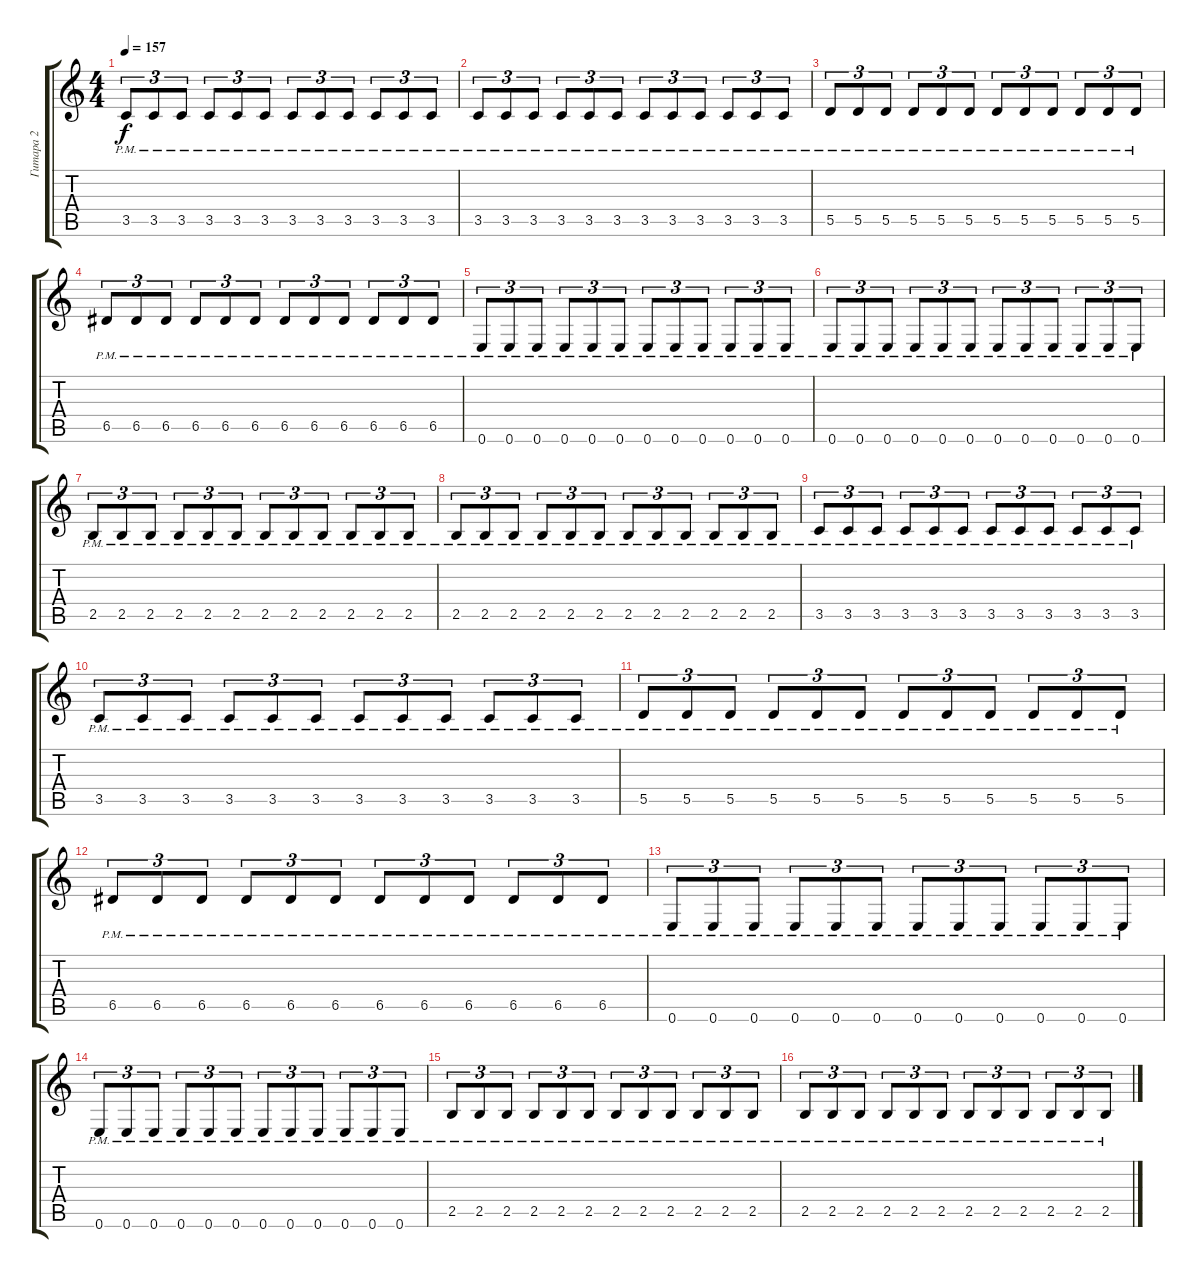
\track ("Гитара 2" "Гитара 2") {instrument distortionguitar}
\staff {score tabs}
\tuning (E4 B3 G3 D3 A2 E2) {hide}
\ts (4 4)
\tempo 157
\clef g2
\ks c
3.5{pm}.8{tu (3 2) dy f} 3.5{pm}.8{tu (3 2)} 3.5{pm}.8{tu (3 2)} 3.5{pm}.8{tu (3 2)} 3.5{pm}.8{tu (3 2)} 3.5{pm}.8{tu (3 2)} 3.5{pm}.8{tu (3 2)} 3.5{pm}.8{tu (3 2)} 3.5{pm}.8{tu (3 2)} 3.5{pm}.8{tu (3 2)} 3.5{pm}.8{tu (3 2)} 3.5{pm}.8{tu (3 2)} |
3.5{pm}.8{tu (3 2)} 3.5{pm}.8{tu (3 2)} 3.5{pm}.8{tu (3 2)} 3.5{pm}.8{tu (3 2)} 3.5{pm}.8{tu (3 2)} 3.5{pm}.8{tu (3 2)} 3.5{pm}.8{tu (3 2)} 3.5{pm}.8{tu (3 2)} 3.5{pm}.8{tu (3 2)} 3.5{pm}.8{tu (3 2)} 3.5{pm}.8{tu (3 2)} 3.5{pm}.8{tu (3 2)} |
5.5{pm}.8{tu (3 2)} 5.5{pm}.8{tu (3 2)} 5.5{pm}.8{tu (3 2)} 5.5{pm}.8{tu (3 2)} 5.5{pm}.8{tu (3 2)} 5.5{pm}.8{tu (3 2)} 5.5{pm}.8{tu (3 2)} 5.5{pm}.8{tu (3 2)} 5.5{pm}.8{tu (3 2)} 5.5{pm}.8{tu (3 2)} 5.5{pm}.8{tu (3 2)} 5.5{pm}.8{tu (3 2)} |
6.5{pm}.8{tu (3 2)} 6.5{pm}.8{tu (3 2)} 6.5{pm}.8{tu (3 2)} 6.5{pm}.8{tu (3 2)} 6.5{pm}.8{tu (3 2)} 6.5{pm}.8{tu (3 2)} 6.5{pm}.8{tu (3 2)} 6.5{pm}.8{tu (3 2)} 6.5{pm}.8{tu (3 2)} 6.5{pm}.8{tu (3 2)} 6.5{pm}.8{tu (3 2)} 6.5{pm}.8{tu (3 2)} |
0.6{pm}.8{tu (3 2)} 0.6{pm}.8{tu (3 2)} 0.6{pm}.8{tu (3 2)} 0.6{pm}.8{tu (3 2)} 0.6{pm}.8{tu (3 2)} 0.6{pm}.8{tu (3 2)} 0.6{pm}.8{tu (3 2)} 0.6{pm}.8{tu (3 2)} 0.6{pm}.8{tu (3 2)} 0.6{pm}.8{tu (3 2)} 0.6{pm}.8{tu (3 2)} 0.6{pm}.8{tu (3 2)} |
0.6{pm}.8{tu (3 2)} 0.6{pm}.8{tu (3 2)} 0.6{pm}.8{tu (3 2)} 0.6{pm}.8{tu (3 2)} 0.6{pm}.8{tu (3 2)} 0.6{pm}.8{tu (3 2)} 0.6{pm}.8{tu (3 2)} 0.6{pm}.8{tu (3 2)} 0.6{pm}.8{tu (3 2)} 0.6{pm}.8{tu (3 2)} 0.6{pm}.8{tu (3 2)} 0.6{pm}.8{tu (3 2)} |
2.5{pm}.8{tu (3 2)} 2.5{pm}.8{tu (3 2)} 2.5{pm}.8{tu (3 2)} 2.5{pm}.8{tu (3 2)} 2.5{pm}.8{tu (3 2)} 2.5{pm}.8{tu (3 2)} 2.5{pm}.8{tu (3 2)} 2.5{pm}.8{tu (3 2)} 2.5{pm}.8{tu (3 2)} 2.5{pm}.8{tu (3 2)} 2.5{pm}.8{tu (3 2)} 2.5{pm}.8{tu (3 2)} |
2.5{pm}.8{tu (3 2)} 2.5{pm}.8{tu (3 2)} 2.5{pm}.8{tu (3 2)} 2.5{pm}.8{tu (3 2)} 2.5{pm}.8{tu (3 2)} 2.5{pm}.8{tu (3 2)} 2.5{pm}.8{tu (3 2)} 2.5{pm}.8{tu (3 2)} 2.5{pm}.8{tu (3 2)} 2.5{pm}.8{tu (3 2)} 2.5{pm}.8{tu (3 2)} 2.5{pm}.8{tu (3 2)} |
3.5{pm}.8{tu (3 2)} 3.5{pm}.8{tu (3 2)} 3.5{pm}.8{tu (3 2)} 3.5{pm}.8{tu (3 2)} 3.5{pm}.8{tu (3 2)} 3.5{pm}.8{tu (3 2)} 3.5{pm}.8{tu (3 2)} 3.5{pm}.8{tu (3 2)} 3.5{pm}.8{tu (3 2)} 3.5{pm}.8{tu (3 2)} 3.5{pm}.8{tu (3 2)} 3.5{pm}.8{tu (3 2)} |
3.5{pm}.8{tu (3 2)} 3.5{pm}.8{tu (3 2)} 3.5{pm}.8{tu (3 2)} 3.5{pm}.8{tu (3 2)} 3.5{pm}.8{tu (3 2)} 3.5{pm}.8{tu (3 2)} 3.5{pm}.8{tu (3 2)} 3.5{pm}.8{tu (3 2)} 3.5{pm}.8{tu (3 2)} 3.5{pm}.8{tu (3 2)} 3.5{pm}.8{tu (3 2)} 3.5{pm}.8{tu (3 2)} |
5.5{pm}.8{tu (3 2)} 5.5{pm}.8{tu (3 2)} 5.5{pm}.8{tu (3 2)} 5.5{pm}.8{tu (3 2)} 5.5{pm}.8{tu (3 2)} 5.5{pm}.8{tu (3 2)} 5.5{pm}.8{tu (3 2)} 5.5{pm}.8{tu (3 2)} 5.5{pm}.8{tu (3 2)} 5.5{pm}.8{tu (3 2)} 5.5{pm}.8{tu (3 2)} 5.5{pm}.8{tu (3 2)} |
6.5{pm}.8{tu (3 2)} 6.5{pm}.8{tu (3 2)} 6.5{pm}.8{tu (3 2)} 6.5{pm}.8{tu (3 2)} 6.5{pm}.8{tu (3 2)} 6.5{pm}.8{tu (3 2)} 6.5{pm}.8{tu (3 2)} 6.5{pm}.8{tu (3 2)} 6.5{pm}.8{tu (3 2)} 6.5{pm}.8{tu (3 2)} 6.5{pm}.8{tu (3 2)} 6.5{pm}.8{tu (3 2)} |
0.6{pm}.8{tu (3 2)} 0.6{pm}.8{tu (3 2)} 0.6{pm}.8{tu (3 2)} 0.6{pm}.8{tu (3 2)} 0.6{pm}.8{tu (3 2)} 0.6{pm}.8{tu (3 2)} 0.6{pm}.8{tu (3 2)} 0.6{pm}.8{tu (3 2)} 0.6{pm}.8{tu (3 2)} 0.6{pm}.8{tu (3 2)} 0.6{pm}.8{tu (3 2)} 0.6{pm}.8{tu (3 2)} |
0.6{pm}.8{tu (3 2)} 0.6{pm}.8{tu (3 2)} 0.6{pm}.8{tu (3 2)} 0.6{pm}.8{tu (3 2)} 0.6{pm}.8{tu (3 2)} 0.6{pm}.8{tu (3 2)} 0.6{pm}.8{tu (3 2)} 0.6{pm}.8{tu (3 2)} 0.6{pm}.8{tu (3 2)} 0.6{pm}.8{tu (3 2)} 0.6{pm}.8{tu (3 2)} 0.6{pm}.8{tu (3 2)} |
2.5{pm}.8{tu (3 2)} 2.5{pm}.8{tu (3 2)} 2.5{pm}.8{tu (3 2)} 2.5{pm}.8{tu (3 2)} 2.5{pm}.8{tu (3 2)} 2.5{pm}.8{tu (3 2)} 2.5{pm}.8{tu (3 2)} 2.5{pm}.8{tu (3 2)} 2.5{pm}.8{tu (3 2)} 2.5{pm}.8{tu (3 2)} 2.5{pm}.8{tu (3 2)} 2.5{pm}.8{tu (3 2)} |
2.5{pm}.8{tu (3 2)} 2.5{pm}.8{tu (3 2)} 2.5{pm}.8{tu (3 2)} 2.5{pm}.8{tu (3 2)} 2.5{pm}.8{tu (3 2)} 2.5{pm}.8{tu (3 2)} 2.5{pm}.8{tu (3 2)} 2.5{pm}.8{tu (3 2)} 2.5{pm}.8{tu (3 2)} 2.5{pm}.8{tu (3 2)} 2.5{pm}.8{tu (3 2)} 2.5{pm}.8{tu (3 2)}
